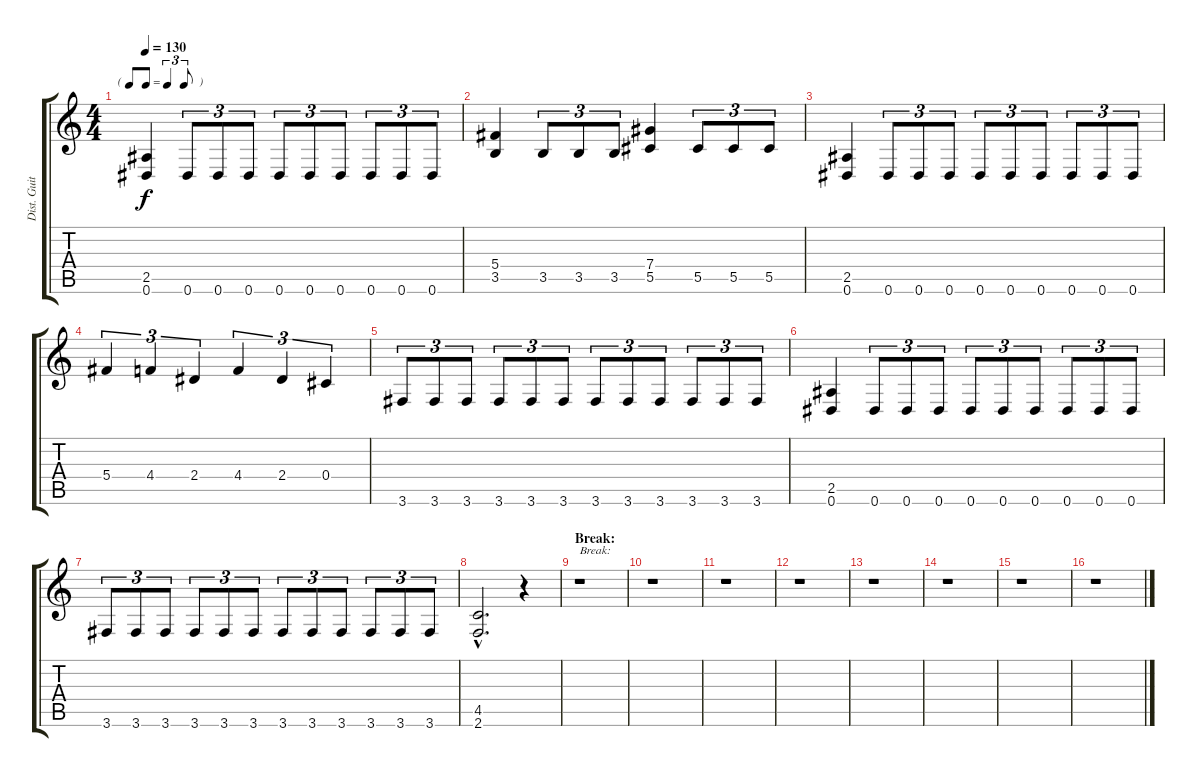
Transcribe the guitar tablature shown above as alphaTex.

\track ("Dist. Guitar 2" "Dist. Guit") {instrument distortionguitar}
\staff {score tabs}
\tuning (Eb4 Bb3 Gb3 Db3 Ab2 Eb2) {hide}
\ts (4 4)
\tf triplet8th
\tempo 130
\clef g2
\ks c
(2.5 0.6).4{dy f} 0.6.8{tu (3 2)} 0.6.8{tu (3 2)} 0.6.8{tu (3 2)} 0.6.8{tu (3 2)} 0.6.8{tu (3 2)} 0.6.8{tu (3 2)} 0.6.8{tu (3 2)} 0.6.8{tu (3 2)} 0.6.8{tu (3 2)} |
(5.4 3.5).4 3.5.8{tu (3 2)} 3.5.8{tu (3 2)} 3.5.8{tu (3 2)} (7.4 5.5).4 5.5.8{tu (3 2)} 5.5.8{tu (3 2)} 5.5.8{tu (3 2)} |
(2.5 0.6).4 0.6.8{tu (3 2)} 0.6.8{tu (3 2)} 0.6.8{tu (3 2)} 0.6.8{tu (3 2)} 0.6.8{tu (3 2)} 0.6.8{tu (3 2)} 0.6.8{tu (3 2)} 0.6.8{tu (3 2)} 0.6.8{tu (3 2)} |
5.4.4{tu (3 2)} 4.4.4{tu (3 2)} 2.4.4{tu (3 2)} 4.4.4{tu (3 2)} 2.4.4{tu (3 2)} 0.4.4{tu (3 2)} |
3.6.8{tu (3 2)} 3.6.8{tu (3 2)} 3.6.8{tu (3 2)} 3.6.8{tu (3 2)} 3.6.8{tu (3 2)} 3.6.8{tu (3 2)} 3.6.8{tu (3 2)} 3.6.8{tu (3 2)} 3.6.8{tu (3 2)} 3.6.8{tu (3 2)} 3.6.8{tu (3 2)} 3.6.8{tu (3 2)} |
(2.5 0.6).4 0.6.8{tu (3 2)} 0.6.8{tu (3 2)} 0.6.8{tu (3 2)} 0.6.8{tu (3 2)} 0.6.8{tu (3 2)} 0.6.8{tu (3 2)} 0.6.8{tu (3 2)} 0.6.8{tu (3 2)} 0.6.8{tu (3 2)} |
3.6.8{tu (3 2)} 3.6.8{tu (3 2)} 3.6.8{tu (3 2)} 3.6.8{tu (3 2)} 3.6.8{tu (3 2)} 3.6.8{tu (3 2)} 3.6.8{tu (3 2)} 3.6.8{tu (3 2)} 3.6.8{tu (3 2)} 3.6.8{tu (3 2)} 3.6.8{tu (3 2)} 3.6.8{tu (3 2)} |
(4.5{hac} 2.6{hac}).2{d} r.4 |
\section ("" "Break:")
r.1{txt "Break:"} |
r.1 |
r.1 |
r.1 |
r.1 |
r.1 |
r.1 |
r.1
